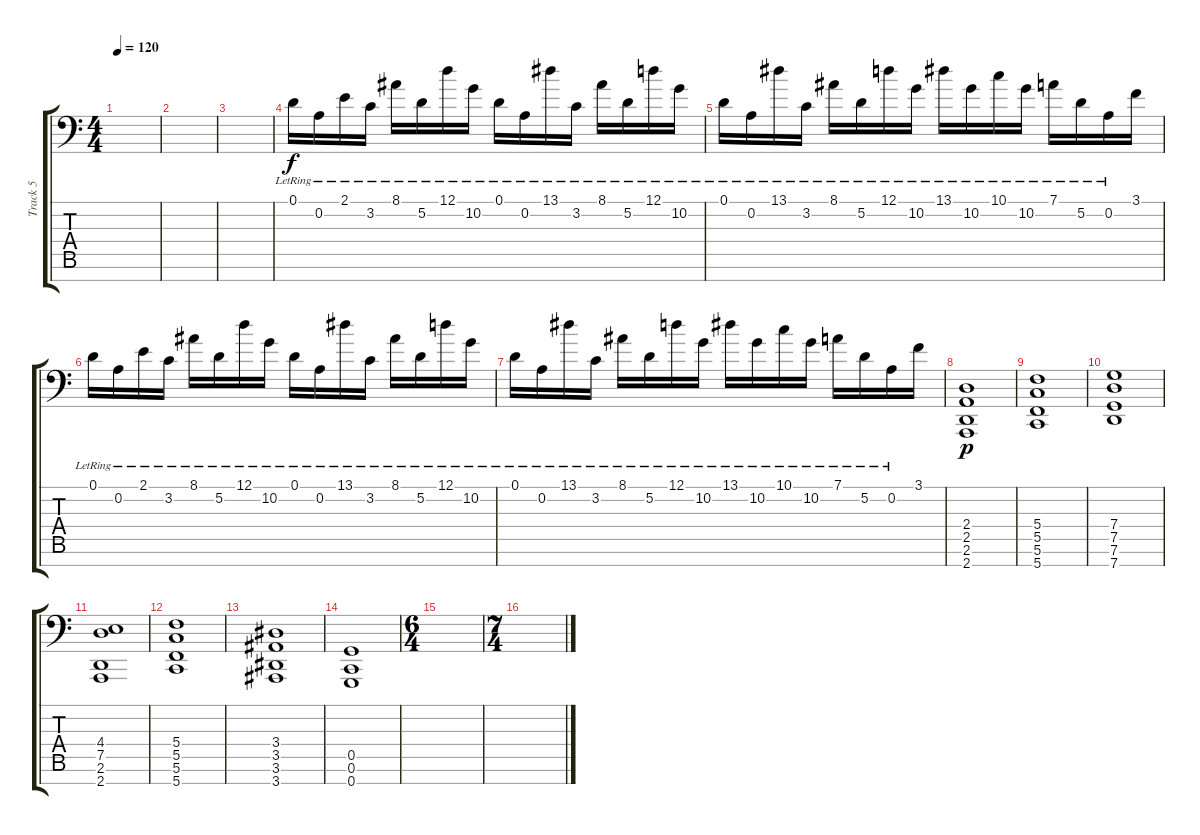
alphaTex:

\track ("Track 5" "Track 5") {instrument lead1square}
\staff {score tabs}
\tuning (D4 A3 F3 C3 G2 C2 G1) {hide}
\ts (4 4)
\tempo 120
\clef f4
\ks c
|
|
|
0.1{lr}.16 0.2{lr}.16 2.1{lr}.16 3.2{lr}.16 8.1{lr}.16 5.2{lr}.16 12.1{lr}.16 10.2{lr}.16 0.1{lr}.16 0.2{lr}.16 13.1{lr}.16 3.2{lr}.16 8.1{lr}.16 5.2{lr}.16 12.1{lr}.16 10.2{lr}.16 |
0.1{lr}.16 0.2{lr}.16 13.1{lr}.16 3.2{lr}.16 8.1{lr}.16 5.2{lr}.16 12.1{lr}.16 10.2{lr}.16 13.1{lr}.16 10.2{lr}.16 10.1{lr}.16 10.2{lr}.16 7.1{lr}.16 5.2{lr}.16 0.2{lr}.16 3.1.16 |
0.1{lr}.16 0.2{lr}.16 2.1{lr}.16 3.2{lr}.16 8.1{lr}.16 5.2{lr}.16 12.1{lr}.16 10.2{lr}.16 0.1{lr}.16 0.2{lr}.16 13.1{lr}.16 3.2{lr}.16 8.1{lr}.16 5.2{lr}.16 12.1{lr}.16 10.2{lr}.16 |
0.1{lr}.16 0.2{lr}.16 13.1{lr}.16 3.2{lr}.16 8.1{lr}.16 5.2{lr}.16 12.1{lr}.16 10.2{lr}.16 13.1{lr}.16 10.2{lr}.16 10.1{lr}.16 10.2{lr}.16 7.1{lr}.16 5.2{lr}.16 0.2{lr}.16 3.1.16 |
(2.4 2.5 2.6 2.7).1{dy p} |
(5.4 5.5 5.6 5.7).1 |
(7.4 7.5 7.6 7.7).1 |
(4.4 7.5 2.6 2.7).1 |
(5.4 5.5 5.6 5.7).1 |
(3.4 3.5 3.6 3.7).1 |
(0.5 0.6 0.7).1 |
\ts (6 4)
|
\ts (7 4)
